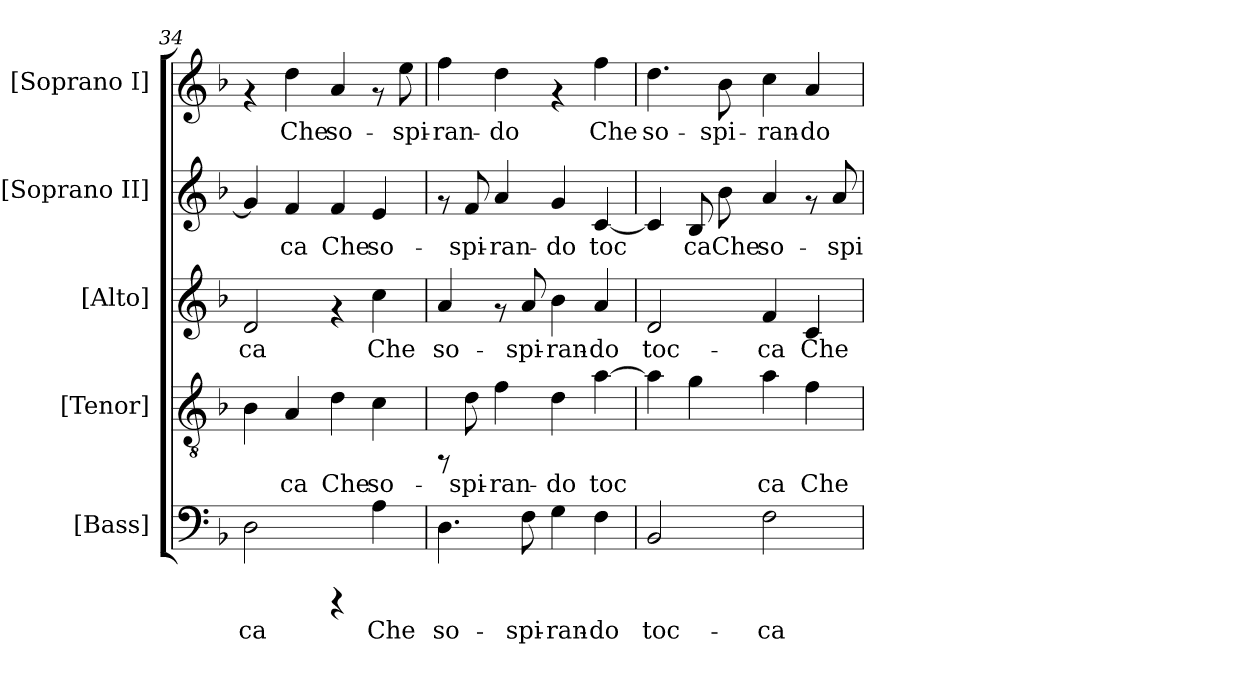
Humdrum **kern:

**kern	**text	**kern	**text	**kern	**text	**kern	**text	**kern	**text
*part5	*part5	*part4	*part4	*part3	*part3	*part2	*part2	*part1	*part1
*staff5	*staff5	*staff4	*staff4	*staff3	*staff3	*staff2	*staff2	*staff1	*staff1
*I"[Bass]	*	*I"[Tenor]	*	*I"[Alto]	*	*I"[Soprano II]	*	*I"[Soprano I]	*
!!LO:PB:g=z
*clefF4	*	*clefGv2	*	*clefG2	*	*clefG2	*	*clefG2	*
*k[b-]	*	*k[b-]	*	*k[b-]	*	*k[b-]	*	*k[b-]	*
*F:	*	*F:	*	*F:	*	*F:	*	*F:	*
=34	=34	=34	=34	=34	=34	=34	=34	=34	=34
!	!LO:LY:b:cj	!	!LO:LY:b:cj	!	!LO:LY:b:cj	!	!LO:LY:b:cj	!	!
2D\	-ca	4B-\	--	2d/	-ca	4g/]	--	4rf	.
!	!	!	!LO:LY:b:cj	!	!	!	!LO:LY:b:cj	!	!LO:LY:b:cj
.	.	4A/	-ca	.	.	4f/	-ca	4dd\	Che
!	!	!	!LO:LY:b:cj	!	!	!	!LO:LY:b:cj	!	!LO:LY:b:cj
4rCCC	.	4d\	Che	4rf	.	4f/	Che	4a/	so-
!	!LO:LY:b:cj	!	!LO:LY:b:cj	!	!LO:LY:b:cj	!	!LO:LY:b:cj	!	!
4A\	Che	4c\	so-	4cc\	Che	4e/	so-	8rf	.
!	!	!	!	!	!	!	!	!	!LO:LY:b:cj
.	.	.	.	.	.	.	.	8ee\	-spi-
=35	=35	=35	=35	=35	=35	=35	=35	=35	=35
!	!LO:LY:b:cj	!	!	!	!LO:LY:b:cj	!	!	!	!LO:LY:b:cj
4.D\	so-	8rFF	.	4a/	so-	8rf	.	4ff\	-ran-
!	!	!	!LO:LY:b:cj	!	!	!	!LO:LY:b:cj	!	!
.	.	8d\	-spi-	.	.	8f/	-spi-	.	.
!	!	!	!LO:LY:b:cj	!	!	!	!LO:LY:b:cj	!	!LO:LY:b:cj
.	.	4f\	-ran-	8rf	.	4a/	-ran-	4dd\	-do
!	!LO:LY:b:cj	!	!	!	!LO:LY:b:cj	!	!	!	!
8F\	-spi-	.	.	8a/	-spi-	.	.	.	.
!	!LO:LY:b:cj	!	!LO:LY:b:cj	!	!LO:LY:b:cj	!	!LO:LY:b:cj	!	!
4G\	-ran-	4d\	-do	4b-\	-ran-	4g/	-do	4rf	.
!	!LO:LY:b:cj	!	!LO:LY:b:cj	!	!LO:LY:b:cj	!	!LO:LY:b:cj	!	!LO:LY:b:cj
4F\	-do	[>4a\	toc-	4a/	-do	[<4c/	toc-	4ff\	Che
=36	=36	=36	=36	=36	=36	=36	=36	=36	=36
!	!LO:LY:b:cj	!	!LO:LY:b:cj	!	!LO:LY:b:cj	!	!LO:LY:b:cj	!	!LO:LY:b:cj
2BB-/	toc-	4a\]	--	2d/	toc-	4c/]	--	4.dd\	so-
!	!	!	!LO:LY:b:cj	!	!	!	!LO:LY:b:cj	!	!
.	.	4g\	--	.	.	8B-/	-ca	.	.
!	!	!	!	!	!	!	!LO:LY:b:cj	!	!LO:LY:b:cj
.	.	.	.	.	.	8b-\	Che	8b-\	-spi-
!	!LO:LY:b:cj	!	!LO:LY:b:cj	!	!LO:LY:b:cj	!	!LO:LY:b:cj	!	!LO:LY:b:cj
2F\	-ca	4a\	-ca	4f/	-ca	4a/	so-	4cc\	-ran-
!	!	!	!LO:LY:b:cj	!	!LO:LY:b:cj	!	!	!	!LO:LY:b:cj
.	.	4f\	Che	4c/	Che	8rf	.	4a/	-do
!	!	!	!	!	!	!	!LO:LY:b:cj	!	!
.	.	.	.	.	.	8a/	-spi-	.	.
=	=	=	=	=	=	=	=	=	=
*-	*-	*-	*-	*-	*-	*-	*-	*-	*-
